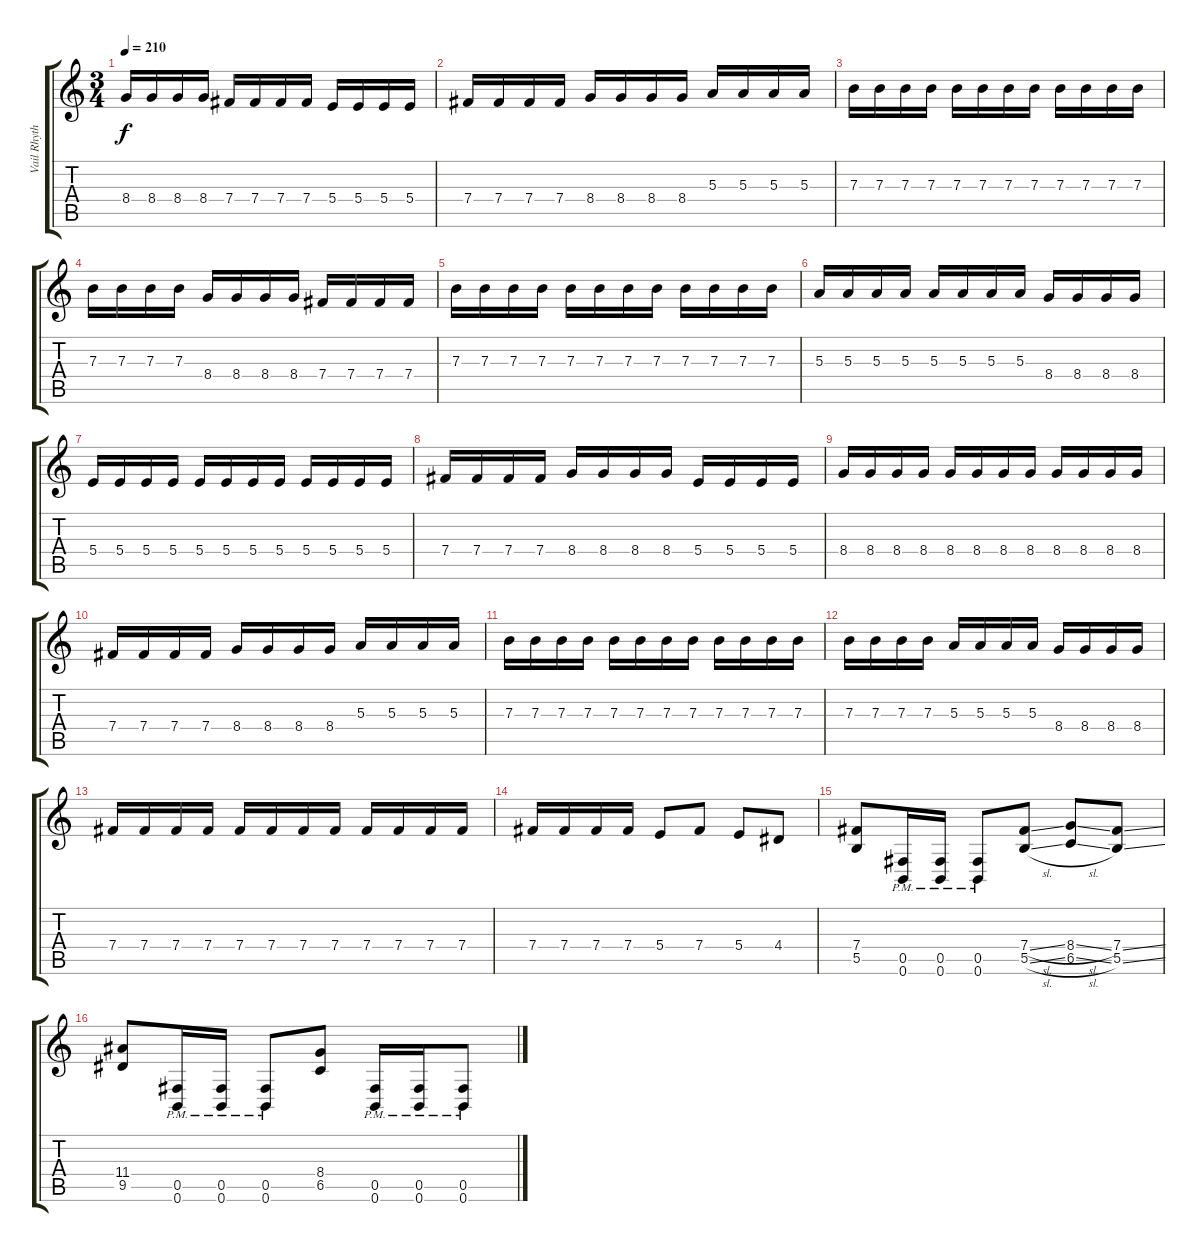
\track ("Vail Rhythm" "Vail Rhyth") {instrument overdrivenguitar}
\staff {score tabs}
\tuning (Db4 Ab3 E3 B2 Gb2 B1) {hide}
\ts (3 4)
\tempo 210
\clef g2
\ks c
8.4.16{dy f} 8.4.16 8.4.16 8.4.16 7.4.16 7.4.16 7.4.16 7.4.16 5.4.16 5.4.16 5.4.16 5.4.16 |
7.4.16 7.4.16 7.4.16 7.4.16 8.4.16 8.4.16 8.4.16 8.4.16 5.3.16 5.3.16 5.3.16 5.3.16 |
7.3.16 7.3.16 7.3.16 7.3.16 7.3.16 7.3.16 7.3.16 7.3.16 7.3.16 7.3.16 7.3.16 7.3.16 |
7.3.16 7.3.16 7.3.16 7.3.16 8.4.16 8.4.16 8.4.16 8.4.16 7.4.16 7.4.16 7.4.16 7.4.16 |
7.3.16 7.3.16 7.3.16 7.3.16 7.3.16 7.3.16 7.3.16 7.3.16 7.3.16 7.3.16 7.3.16 7.3.16 |
5.3.16 5.3.16 5.3.16 5.3.16 5.3.16 5.3.16 5.3.16 5.3.16 8.4.16 8.4.16 8.4.16 8.4.16 |
5.4.16 5.4.16 5.4.16 5.4.16 5.4.16 5.4.16 5.4.16 5.4.16 5.4.16 5.4.16 5.4.16 5.4.16 |
7.4.16 7.4.16 7.4.16 7.4.16 8.4.16 8.4.16 8.4.16 8.4.16 5.4.16 5.4.16 5.4.16 5.4.16 |
8.4.16 8.4.16 8.4.16 8.4.16 8.4.16 8.4.16 8.4.16 8.4.16 8.4.16 8.4.16 8.4.16 8.4.16 |
7.4.16 7.4.16 7.4.16 7.4.16 8.4.16 8.4.16 8.4.16 8.4.16 5.3.16 5.3.16 5.3.16 5.3.16 |
7.3.16 7.3.16 7.3.16 7.3.16 7.3.16 7.3.16 7.3.16 7.3.16 7.3.16 7.3.16 7.3.16 7.3.16 |
7.3.16 7.3.16 7.3.16 7.3.16 5.3.16 5.3.16 5.3.16 5.3.16 8.4.16 8.4.16 8.4.16 8.4.16 |
7.4.16 7.4.16 7.4.16 7.4.16 7.4.16 7.4.16 7.4.16 7.4.16 7.4.16 7.4.16 7.4.16 7.4.16 |
7.4.16 7.4.16 7.4.16 7.4.16 5.4.8 7.4.8 5.4.8 4.4.8 |
(7.4 5.5).8 (0.5{pm} 0.6{pm}).16 (0.5{pm} 0.6{pm}).16 (0.5{pm} 0.6{pm}).8 (7.4{sl} 5.5{sl}).8 (8.4{sl} 6.5{sl}).8 (7.4{ss} 5.5{ss}).8 |
(11.4 9.5).8 (0.5{pm} 0.6{pm}).16 (0.5{pm} 0.6{pm}).16 (0.5{pm} 0.6{pm}).8 (8.4 6.5).8 (0.5{pm} 0.6{pm}).16 (0.5{pm} 0.6{pm}).16 (0.5{pm} 0.6{pm}).8
